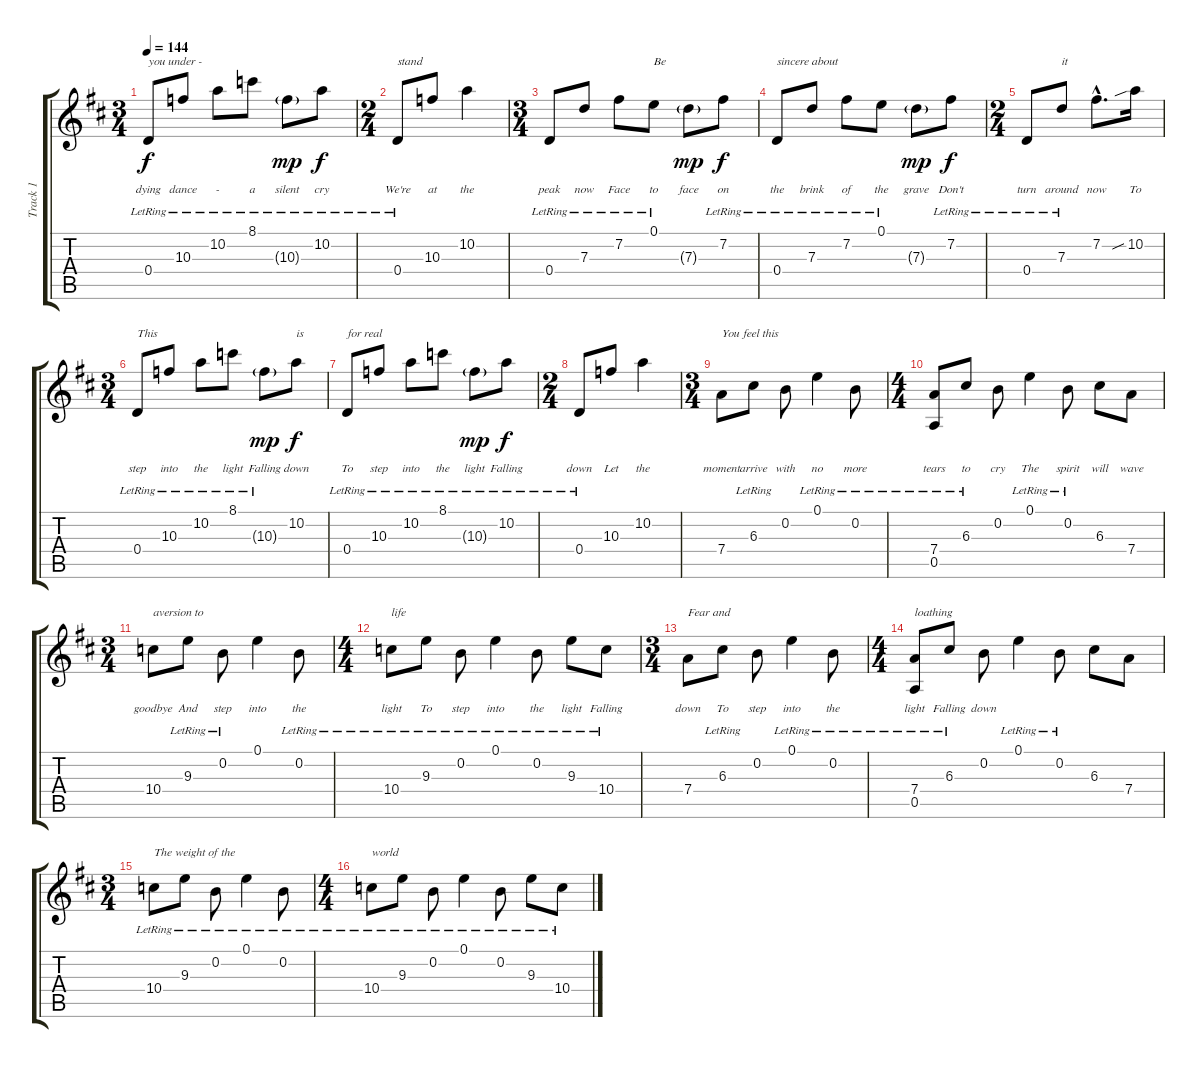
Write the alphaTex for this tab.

\track ("Track 1" "Track 1") {instrument acousticguitarnylon}
\staff {score tabs}
\tuning (E4 B3 G3 D3 A2 E2) {hide}
\ts (3 4)
\tempo 144
\clef g2
\ks d
0.4{lr}.8{txt "you under -" lyrics (0 "") lyrics (1 "") lyrics (2 "dying") lyrics (3 "") lyrics (4 "") dy f} 10.3{lr}.8{lyrics (0 "") lyrics (1 "") lyrics (2 "dance") lyrics (3 "") lyrics (4 "")} 10.2{lr}.8{lyrics (0 "") lyrics (1 "") lyrics (2 "-") lyrics (3 "") lyrics (4 "")} 8.1{lr}.8{lyrics (0 "") lyrics (1 "") lyrics (2 "a") lyrics (3 "") lyrics (4 "")} 10.3{g lr}.8{lyrics (0 "") lyrics (1 "") lyrics (2 "silent") lyrics (3 "") lyrics (4 "") dy mp} 10.2{lr}.8{lyrics (0 "") lyrics (1 "") lyrics (2 "cry") lyrics (3 "") lyrics (4 "") dy f} |
\ts (2 4)
0.4{lr}.8{txt "stand" lyrics (0 "") lyrics (1 "") lyrics (2 "We're") lyrics (3 "") lyrics (4 "")} 10.3.8{lyrics (0 "") lyrics (1 "") lyrics (2 "at") lyrics (3 "") lyrics (4 "")} 10.2.4{lyrics (0 "") lyrics (1 "") lyrics (2 "the") lyrics (3 "") lyrics (4 "")} |
\ts (3 4)
0.4{lr}.8{lyrics (0 "") lyrics (1 "") lyrics (2 "peak") lyrics (3 "") lyrics (4 "")} 7.3{lr}.8{lyrics (0 "") lyrics (1 "") lyrics (2 "now") lyrics (3 "") lyrics (4 "")} 7.2{lr}.8{lyrics (0 "") lyrics (1 "") lyrics (2 "Face") lyrics (3 "") lyrics (4 "")} 0.1{lr}.8{txt "Be" lyrics (0 "") lyrics (1 "") lyrics (2 "to") lyrics (3 "") lyrics (4 "")} 7.3{g}.8{lyrics (0 "") lyrics (1 "") lyrics (2 "face") lyrics (3 "") lyrics (4 "") dy mp} 7.2{lr}.8{lyrics (0 "") lyrics (1 "") lyrics (2 "on") lyrics (3 "") lyrics (4 "") dy f} |
0.4{lr}.8{txt "sincere about" lyrics (0 "") lyrics (1 "") lyrics (2 "the") lyrics (3 "") lyrics (4 "")} 7.3{lr}.8{lyrics (0 "") lyrics (1 "") lyrics (2 "brink") lyrics (3 "") lyrics (4 "")} 7.2{lr}.8{lyrics (0 "") lyrics (1 "") lyrics (2 "of") lyrics (3 "") lyrics (4 "")} 0.1{lr}.8{lyrics (0 "") lyrics (1 "") lyrics (2 "the") lyrics (3 "") lyrics (4 "")} 7.3{g}.8{lyrics (0 "") lyrics (1 "") lyrics (2 "grave") lyrics (3 "") lyrics (4 "") dy mp} 7.2{lr}.8{lyrics (0 "") lyrics (1 "") lyrics (2 "Don't") lyrics (3 "") lyrics (4 "") dy f} |
\ts (2 4)
0.4{lr}.8{lyrics (0 "") lyrics (1 "") lyrics (2 "turn") lyrics (3 "") lyrics (4 "")} 7.3{lr}.8{txt "it" lyrics (0 "") lyrics (1 "") lyrics (2 "around") lyrics (3 "") lyrics (4 "")} 7.2{hac}.8{d lyrics (0 "") lyrics (1 "") lyrics (2 "now") lyrics (3 "") lyrics (4 "")} 10.2{sib}.16{lyrics (0 "") lyrics (1 "") lyrics (2 "To") lyrics (3 "") lyrics (4 "")} |
\ts (3 4)
0.4{lr}.8{txt "This" lyrics (0 "") lyrics (1 "") lyrics (2 "step") lyrics (3 "") lyrics (4 "")} 10.3{lr}.8{lyrics (0 "") lyrics (1 "") lyrics (2 "into") lyrics (3 "") lyrics (4 "")} 10.2{lr}.8{lyrics (0 "") lyrics (1 "") lyrics (2 "the") lyrics (3 "") lyrics (4 "")} 8.1{lr}.8{lyrics (0 "") lyrics (1 "") lyrics (2 "light") lyrics (3 "") lyrics (4 "")} 10.3{g lr}.8{lyrics (0 "") lyrics (1 "") lyrics (2 "Falling") lyrics (3 "") lyrics (4 "") dy mp} 10.2.8{txt "is" lyrics (0 "") lyrics (1 "") lyrics (2 "down") lyrics (3 "") lyrics (4 "") dy f} |
0.4{lr}.8{txt "for real" lyrics (0 "") lyrics (1 "") lyrics (2 "To") lyrics (3 "") lyrics (4 "")} 10.3{lr}.8{lyrics (0 "") lyrics (1 "") lyrics (2 "step") lyrics (3 "") lyrics (4 "")} 10.2{lr}.8{lyrics (0 "") lyrics (1 "") lyrics (2 "into") lyrics (3 "") lyrics (4 "")} 8.1{lr}.8{lyrics (0 "") lyrics (1 "") lyrics (2 "the") lyrics (3 "") lyrics (4 "")} 10.3{g lr}.8{lyrics (0 "") lyrics (1 "") lyrics (2 "light") lyrics (3 "") lyrics (4 "") dy mp} 10.2{lr}.8{lyrics (0 "") lyrics (1 "") lyrics (2 "Falling") lyrics (3 "") lyrics (4 "") dy f} |
\ts (2 4)
0.4{lr}.8{lyrics (0 "") lyrics (1 "") lyrics (2 "down") lyrics (3 "") lyrics (4 "")} 10.3.8{lyrics (0 "") lyrics (1 "") lyrics (2 "Let") lyrics (3 "") lyrics (4 "")} 10.2.4{lyrics (0 "") lyrics (1 "") lyrics (2 "the") lyrics (3 "") lyrics (4 "")} |
\ts (3 4)
7.4.8{txt "You feel this" lyrics (0 "") lyrics (1 "") lyrics (2 "moment") lyrics (3 "") lyrics (4 "")} 6.3{lr}.8{lyrics (0 "") lyrics (1 "") lyrics (2 "arrive") lyrics (3 "") lyrics (4 "")} 0.2.8{lyrics (0 "") lyrics (1 "") lyrics (2 "with") lyrics (3 "") lyrics (4 "")} 0.1{lr}.4{lyrics (0 "") lyrics (1 "") lyrics (2 "no") lyrics (3 "") lyrics (4 "")} 0.2{lr}.8{lyrics (0 "") lyrics (1 "") lyrics (2 "more") lyrics (3 "") lyrics (4 "")} |
\ts (4 4)
(7.4 0.5{lr}).8{lyrics (0 "") lyrics (1 "") lyrics (2 "tears") lyrics (3 "") lyrics (4 "")} 6.3{lr}.8{lyrics (0 "") lyrics (1 "") lyrics (2 "to") lyrics (3 "") lyrics (4 "")} 0.2.8{lyrics (0 "") lyrics (1 "") lyrics (2 "cry") lyrics (3 "") lyrics (4 "")} 0.1{lr}.4{lyrics (0 "") lyrics (1 "") lyrics (2 "The") lyrics (3 "") lyrics (4 "")} 0.2{lr}.8{lyrics (0 "") lyrics (1 "") lyrics (2 "spirit") lyrics (3 "") lyrics (4 "")} 6.3.8{lyrics (0 "") lyrics (1 "") lyrics (2 "will") lyrics (3 "") lyrics (4 "")} 7.4.8{lyrics (0 "") lyrics (1 "") lyrics (2 "wave") lyrics (3 "") lyrics (4 "")} |
\ts (3 4)
10.4.8{txt "aversion to" lyrics (0 "") lyrics (1 "") lyrics (2 "goodbye") lyrics (3 "") lyrics (4 "")} 9.3{lr}.8{lyrics (0 "") lyrics (1 "") lyrics (2 "And") lyrics (3 "") lyrics (4 "")} 0.2{lr}.8{lyrics (0 "") lyrics (1 "") lyrics (2 "step") lyrics (3 "") lyrics (4 "")} 0.1.4{lyrics (0 "") lyrics (1 "") lyrics (2 "into") lyrics (3 "") lyrics (4 "")} 0.2{lr}.8{lyrics (0 "") lyrics (1 "") lyrics (2 "the") lyrics (3 "") lyrics (4 "")} |
\ts (4 4)
10.4{lr}.8{txt "life" lyrics (0 "") lyrics (1 "") lyrics (2 "light") lyrics (3 "") lyrics (4 "")} 9.3{lr}.8{lyrics (0 "") lyrics (1 "") lyrics (2 "To") lyrics (3 "") lyrics (4 "")} 0.2{lr}.8{lyrics (0 "") lyrics (1 "") lyrics (2 "step") lyrics (3 "") lyrics (4 "")} 0.1{lr}.4{lyrics (0 "") lyrics (1 "") lyrics (2 "into") lyrics (3 "") lyrics (4 "")} 0.2{lr}.8{lyrics (0 "") lyrics (1 "") lyrics (2 "the") lyrics (3 "") lyrics (4 "")} 9.3{lr}.8{lyrics (0 "") lyrics (1 "") lyrics (2 "light") lyrics (3 "") lyrics (4 "")} 10.4{lr}.8{lyrics (0 "") lyrics (1 "") lyrics (2 "Falling") lyrics (3 "") lyrics (4 "")} |
\ts (3 4)
7.4.8{txt "Fear and" lyrics (0 "") lyrics (1 "") lyrics (2 "down") lyrics (3 "") lyrics (4 "")} 6.3{lr}.8{lyrics (0 "") lyrics (1 "") lyrics (2 "To") lyrics (3 "") lyrics (4 "")} 0.2.8{lyrics (0 "") lyrics (1 "") lyrics (2 "step") lyrics (3 "") lyrics (4 "")} 0.1{lr}.4{lyrics (0 "") lyrics (1 "") lyrics (2 "into") lyrics (3 "") lyrics (4 "")} 0.2{lr}.8{lyrics (0 "") lyrics (1 "") lyrics (2 "the") lyrics (3 "") lyrics (4 "")} |
\ts (4 4)
(7.4 0.5{lr}).8{txt "loathing" lyrics (0 "") lyrics (1 "") lyrics (2 "light") lyrics (3 "") lyrics (4 "")} 6.3{lr}.8{lyrics (0 "") lyrics (1 "") lyrics (2 "Falling") lyrics (3 "") lyrics (4 "")} 0.2.8{lyrics (0 "") lyrics (1 "") lyrics (2 "down") lyrics (3 "") lyrics (4 "")} 0.1{lr}.4 0.2{lr}.8 6.3.8 7.4.8 |
\ts (3 4)
10.4{lr}.8{txt "The weight of the"} 9.3{lr}.8 0.2{lr}.8 0.1{lr}.4 0.2{lr}.8 |
\ts (4 4)
10.4{lr}.8{txt "world"} 9.3{lr}.8 0.2{lr}.8 0.1{lr}.4 0.2{lr}.8 9.3{lr}.8 10.4{lr}.8
